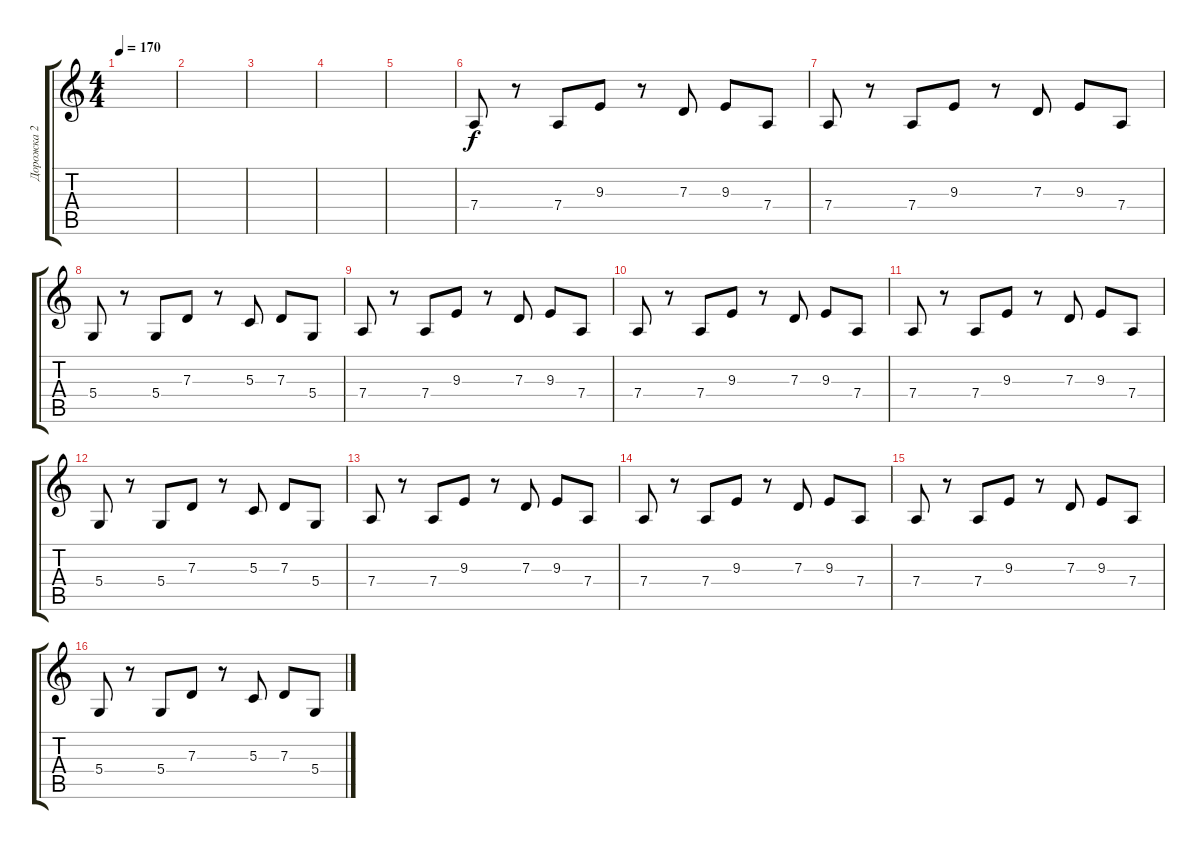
\track ("Дорожка 2" "Дорожка 2") {instrument pizzicatostrings}
\staff {score tabs}
\tuning (E4 B3 G3 D3 A2 E2) {hide}
\ts (4 4)
\tempo 170
\clef g2
\ks c
|
|
|
|
|
7.4.8 r.8 7.4.8 9.3.8 r.8 7.3.8 9.3.8 7.4.8 |
7.4.8 r.8 7.4.8 9.3.8 r.8 7.3.8 9.3.8 7.4.8 |
5.4.8 r.8 5.4.8 7.3.8 r.8 5.3.8 7.3.8 5.4.8 |
7.4.8 r.8 7.4.8 9.3.8 r.8 7.3.8 9.3.8 7.4.8 |
7.4.8 r.8 7.4.8 9.3.8 r.8 7.3.8 9.3.8 7.4.8 |
7.4.8 r.8 7.4.8 9.3.8 r.8 7.3.8 9.3.8 7.4.8 |
5.4.8 r.8 5.4.8 7.3.8 r.8 5.3.8 7.3.8 5.4.8 |
7.4.8 r.8 7.4.8 9.3.8 r.8 7.3.8 9.3.8 7.4.8 |
7.4.8 r.8 7.4.8 9.3.8 r.8 7.3.8 9.3.8 7.4.8 |
7.4.8 r.8 7.4.8 9.3.8 r.8 7.3.8 9.3.8 7.4.8 |
5.4.8 r.8 5.4.8 7.3.8 r.8 5.3.8 7.3.8 5.4.8
